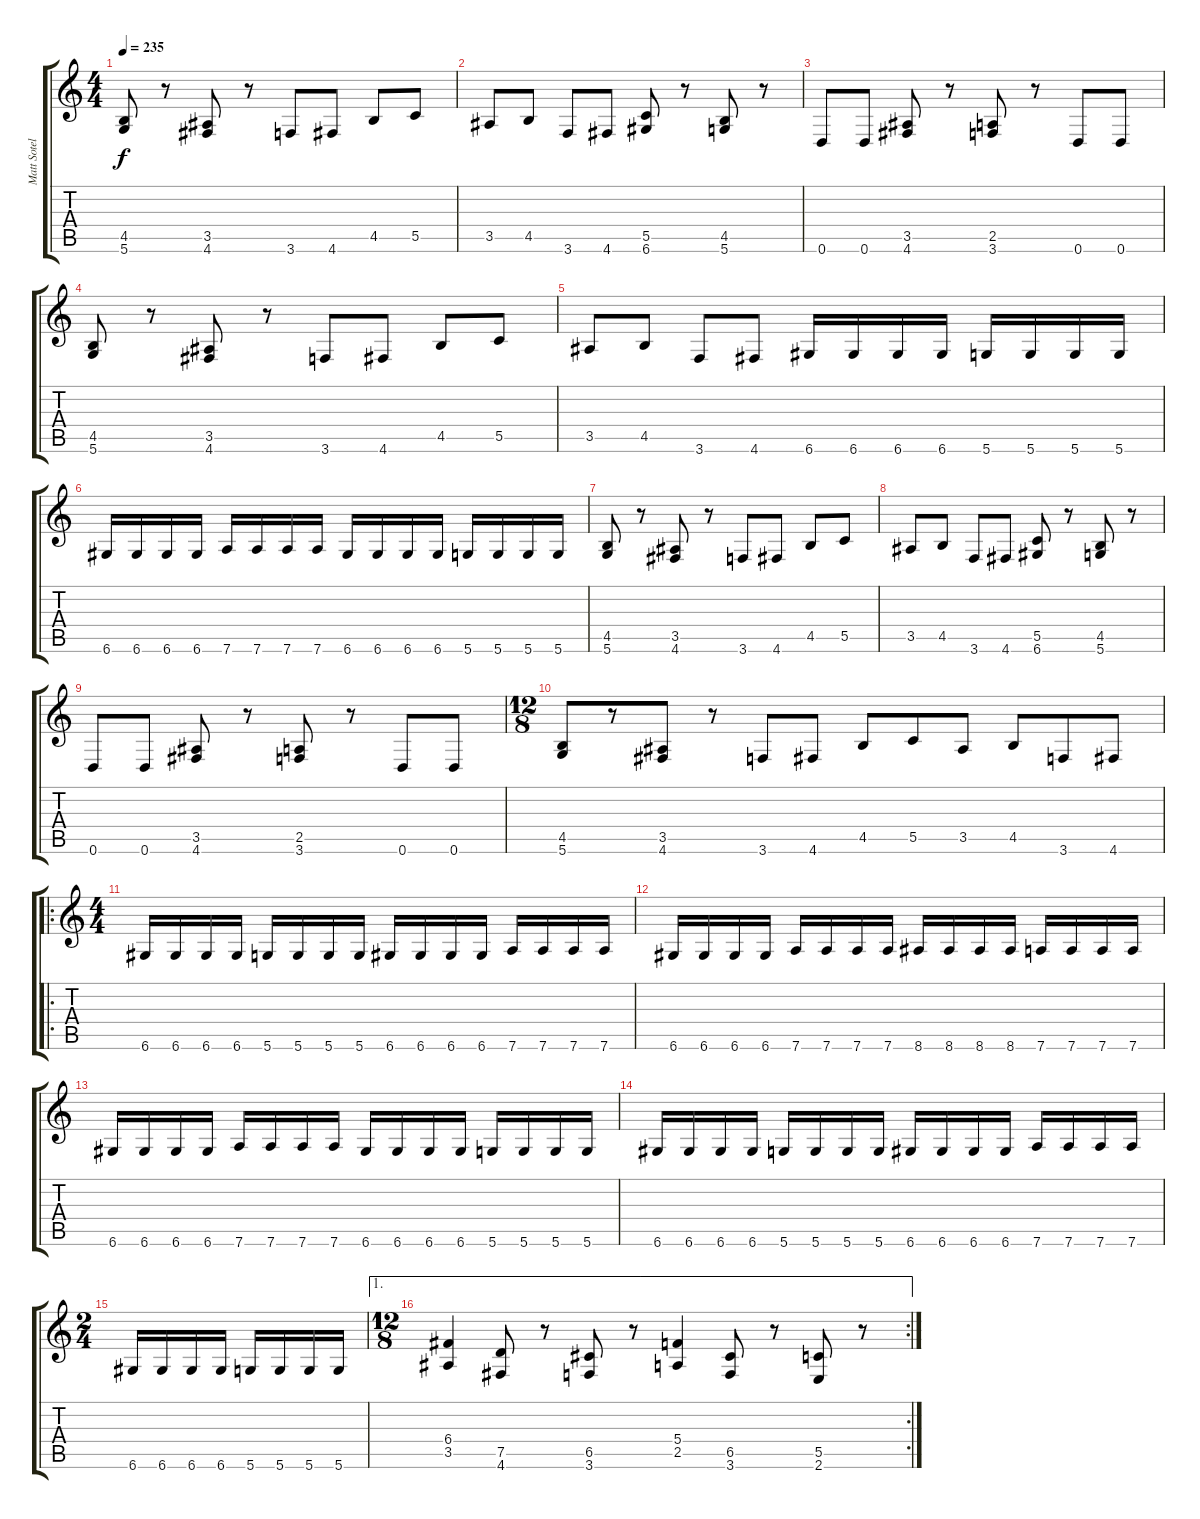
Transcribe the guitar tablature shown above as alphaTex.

\track ("Matt Sotelo (Guitar 2)" "Matt Sotel") {instrument distortionguitar}
\staff {score tabs}
\tuning (D4 A3 F3 C3 G2 D2) {hide}
\ts (4 4)
\tempo 235
\clef g2
\ks c
(4.5 5.6).8{dy f instrument distortionguitar} r.8 (3.5 4.6).8 r.8 3.6.8 4.6.8 4.5.8 5.5.8 |
3.5.8 4.5.8 3.6.8 4.6.8 (5.5 6.6).8 r.8 (4.5 5.6).8 r.8 |
0.6.8 0.6.8 (3.5 4.6).8 r.8 (2.5 3.6).8 r.8 0.6.8 0.6.8 |
(4.5 5.6).8 r.8 (3.5 4.6).8 r.8 3.6.8 4.6.8 4.5.8 5.5.8 |
3.5.8 4.5.8 3.6.8 4.6.8 6.6.16 6.6.16 6.6.16 6.6.16 5.6.16 5.6.16 5.6.16 5.6.16 |
6.6.16 6.6.16 6.6.16 6.6.16 7.6.16 7.6.16 7.6.16 7.6.16 6.6.16 6.6.16 6.6.16 6.6.16 5.6.16 5.6.16 5.6.16 5.6.16 |
(4.5 5.6).8 r.8 (3.5 4.6).8 r.8 3.6.8 4.6.8 4.5.8 5.5.8 |
3.5.8 4.5.8 3.6.8 4.6.8 (5.5 6.6).8 r.8 (4.5 5.6).8 r.8 |
0.6.8 0.6.8 (3.5 4.6).8 r.8 (2.5 3.6).8 r.8 0.6.8 0.6.8 |
\ts (12 8)
(4.5 5.6).8 r.8 (3.5 4.6).8 r.8 3.6.8 4.6.8 4.5.8 5.5.8 3.5.8 4.5.8 3.6.8 4.6.8 |
\ro
\ts (4 4)
6.6.16 6.6.16 6.6.16 6.6.16 5.6.16 5.6.16 5.6.16 5.6.16 6.6.16 6.6.16 6.6.16 6.6.16 7.6.16 7.6.16 7.6.16 7.6.16 |
6.6.16 6.6.16 6.6.16 6.6.16 7.6.16 7.6.16 7.6.16 7.6.16 8.6.16 8.6.16 8.6.16 8.6.16 7.6.16 7.6.16 7.6.16 7.6.16 |
6.6.16 6.6.16 6.6.16 6.6.16 7.6.16 7.6.16 7.6.16 7.6.16 6.6.16 6.6.16 6.6.16 6.6.16 5.6.16 5.6.16 5.6.16 5.6.16 |
6.6.16 6.6.16 6.6.16 6.6.16 5.6.16 5.6.16 5.6.16 5.6.16 6.6.16 6.6.16 6.6.16 6.6.16 7.6.16 7.6.16 7.6.16 7.6.16 |
\ts (2 4)
6.6.16 6.6.16 6.6.16 6.6.16 5.6.16 5.6.16 5.6.16 5.6.16 |
\ae 1
\rc 2
\ts (12 8)
(6.4 3.5).4 (7.5 4.6).8 r.8 (6.5 3.6).8 r.8 (5.4 2.5).4 (6.5 3.6).8 r.8 (5.5 2.6).8 r.8
